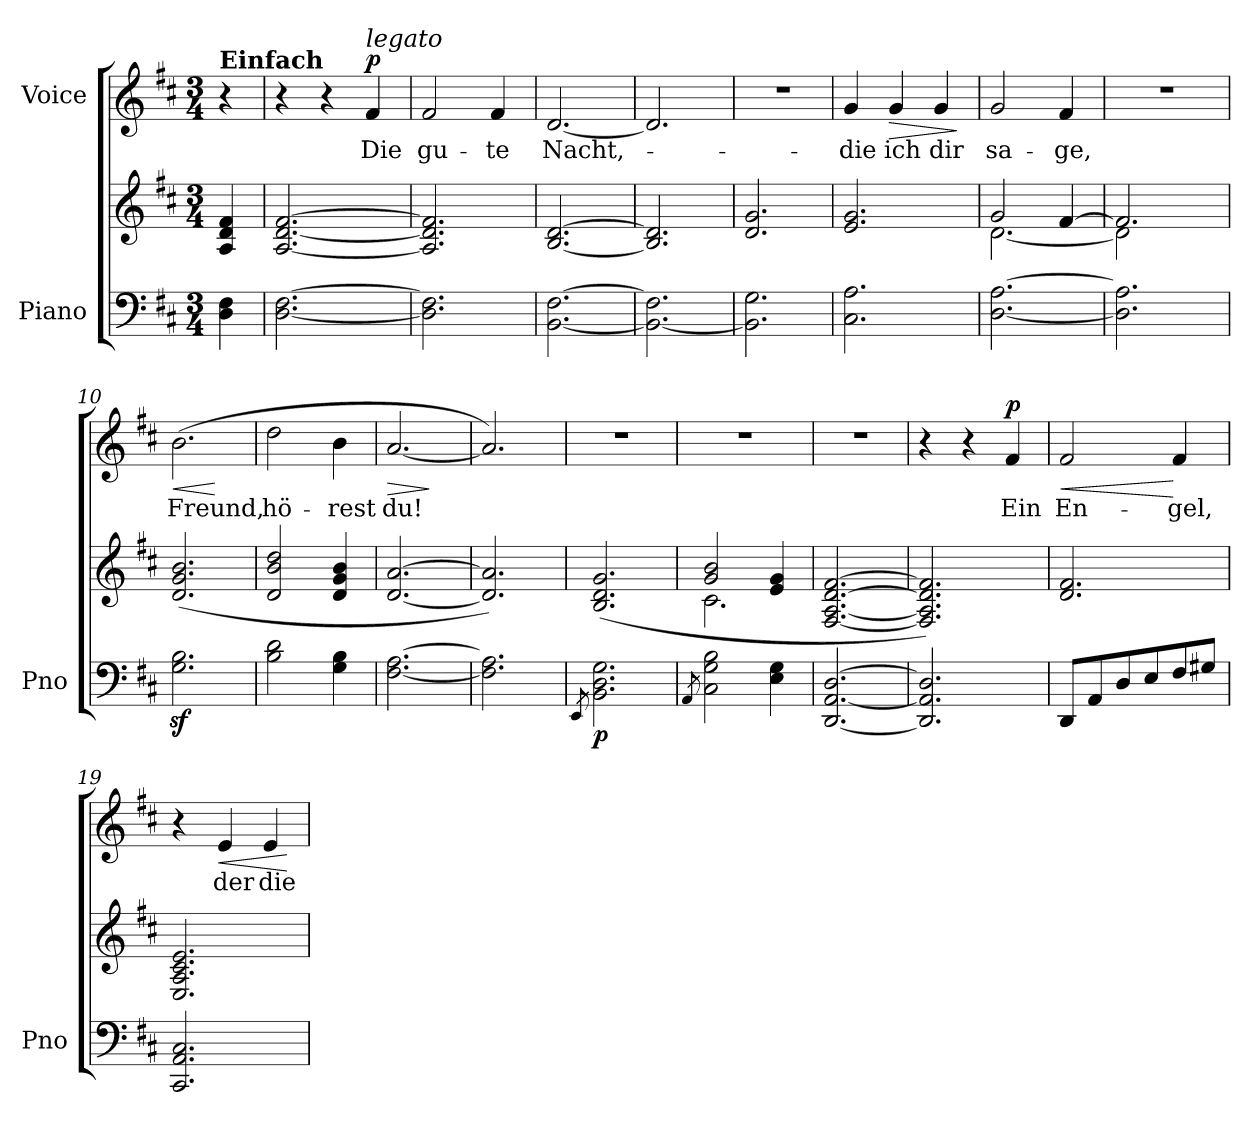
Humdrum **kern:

**kern	**kern	**dynam	**kern	**text	**dynam
*part2	*part2	*part2	*part1	*part1	*part1
*staff3	*staff2	*staff2/3	*staff1	*staff1	*staff1
*I"Piano	*	*	*I"Voice	*	*
*I'Pno	*	*	*	*	*
*clefF4	*clefG2	*	*clefG2	*	*
*k[f#c#]	*k[f#c#]	*	*k[f#c#]	*	*
*M3/4	*M3/4	*	*M3/4	*	*
=1	=1	=1	=1	=1	=1
!	!	!	!LO:TX:a:B:t=Einfach	!	!
4D\ 4F#\	4A/ 4d/ 4f#/	.	4r	.	.
=2	=2	=2	=2	=2	=2
[2.D\ [2.F#\	[2.A/ [2.d/ [2.f#/	.	4r	.	.
.	.	.	4r	.	.
!	!	!	!LO:TX:i:t=legato	!	!
!	!	!	!	!	!LO:DY:b
.	.	.	4f#/	Die	p
=3	=3	=3	=3	=3	=3
2.D\] 2.F#\]	2.A/] 2.d/] 2.f#/]	.	2f#/	gu-	.
.	.	.	4f#/	-te	.
=4	=4	=4	=4	=4	=4
[2.BB\ [2.F#\	[2.B/ [2.d/	.	[2.d/	Nacht,-	.
=5	=5	=5	=5	=5	=5
2.BB\_ 2.F#\]	2.B/] 2.d/]	.	2.d/]	.	.
=6	=6	=6	=6	=6	=6
2.BB\] 2.G\	2.d/ 2.g/	.	2.r	.	.
=7	=7	=7	=7	=7	=7
2.C#\ 2.A\	2.e/ 2.g/	.	4g/	die	.
!	!	!	!	!	!LO:HP:b
.	.	.	4g/	ich	>
.	.	.	4g/	dir	.
.	.	.	.	.	]
=8	=8	=8	=8	=8	=8
*	*^	*	*	*	*
[2.D\ [2.A\	2g/	[2.d\	.	2g/	sa-	.
.	[4f#/	.	.	4f#/	-ge,	.
=9	=9	=9	=9	=9	=9	=9
2.D\] 2.A\]	2.f#/]	2d\]	.	2.r	.	.
.	.	4ryy	.	.	.	.
=10	=10	=10	=10	=10	=10	=10
!	!	!	!	!	!	!LO:HP:b
*	*v	*v	*	*	*	*
2.G\z< 2.B\z<	(2.d/ 2.g/ 2.b/	.	(2.b\	Freund,	<
.	.	.	.	.	[
=11	=11	=11	=11	=11	=11
2B\ 2d\	2d/ 2b/ 2dd/	.	2dd\	hö-	.
4G\ 4B\	4d/ 4g/ 4b/	.	4b\	-rest	.
=12	=12	=12	=12	=12	=12
!	!	!	!	!	!LO:HP:b
[2.F#\ [2.A\	[2.d/ [2.a/	.	[2.a/	du!	>
.	.	.	.	.	]
=13	=13	=13	=13	=13	=13
2.F#\] 2.A\]	2.d/] 2.a/])	.	2.a/])	.	.
=14	=14	=14	=14	=14	=14
8qEE/	.	.	.	.	.
!	!	!LO:DY:b=2	!	!	!
2.BB\ 2.D\ 2.G\	(2.B/ 2.d/ 2.g/	p	2.r	.	.
=15	=15	=15	=15	=15	=15
8qAA/	.	.	.	.	.
*	*^	*	*	*	*
2C#\ 2G\ 2B\	2g/ 2b/	2.c#\	.	2.r	.	.
4E\ 4G\	4e/ 4g/	.	.	.	.	.
*	*v	*v	*	*	*	*
=16	=16	=16	=16	=16	=16
[2.DD/ [2.AA/ [2.D/	[2.F#/ [2.A/ [2.d/ [2.f#/	.	2.r	.	.
=17	=17	=17	=17	=17	=17
2.DD/] 2.AA/] 2.D/]	2.F#/] 2.A/] 2.d/] 2.f#/])	.	4r	.	.
.	.	.	4r	.	.
!	!	!	!	!	!LO:DY:b
.	.	.	4f#/	Ein	p
=18	=18	=18	=18	=18	=18
!	!	!	!	!	!LO:HP:b
8DD/L	2.d/ 2.f#/	.	2f#/	En-	<
8AA/	.	.	.	.	.
8D/	.	.	.	.	.
8E/	.	.	.	.	.
8F#/	.	.	4f#/	-gel,	[
8G#X/J	.	.	.	.	.
=19	=19	=19	=19	=19	=19
2.CC#/ 2.AA/ 2.C#/	2.E/ 2.A/ 2.c#/ 2.e/	.	4r	.	.
!	!	!	!	!	!LO:HP:b
.	.	.	4e/	der	<
.	.	.	4e/	die	.
.	.	.	.	.	[
=	=	=	=	=	=
*-	*-	*-	*-	*-	*-
